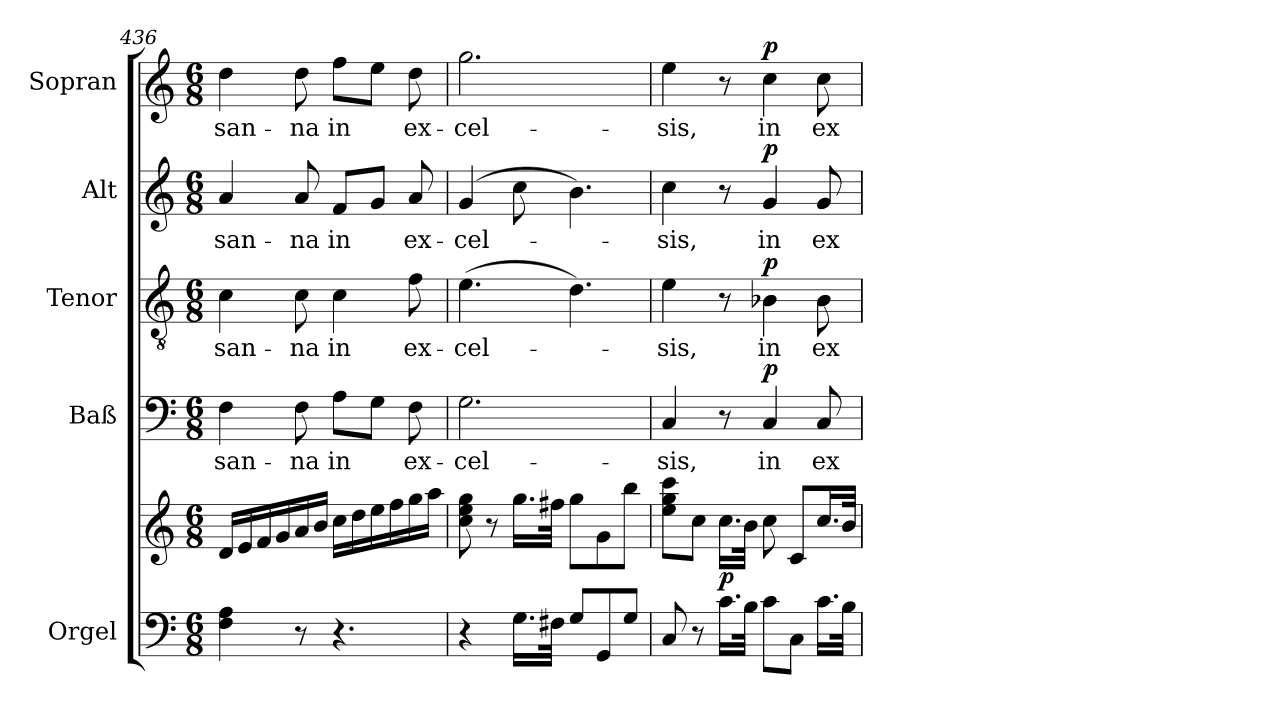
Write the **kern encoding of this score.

**kern	**kern	**dynam	**kern	**text	**dynam	**kern	**text	**dynam	**kern	**text	**dynam	**kern	**text	**dynam
*part5	*part5	*part5	*part4	*part4	*part4	*part3	*part3	*part3	*part2	*part2	*part2	*part1	*part1	*part1
*staff6	*staff5	*staff5/6	*staff4	*staff4	*staff4	*staff3	*staff3	*staff3	*staff2	*staff2	*staff2	*staff1	*staff1	*staff1
*I"Orgel	*	*	*I"Baß	*	*	*I"Tenor	*	*	*I"Alt	*	*	*I"Sopran	*	*
*I'Org.	*	*	*	*	*	*	*	*	*	*	*	*	*	*
!!LO:LB:g=z
*clefF4	*clefG2	*	*clefF4	*	*	*clefGv2	*	*	*clefG2	*	*	*clefG2	*	*
*k[]	*k[]	*	*k[]	*	*	*k[]	*	*	*k[]	*	*	*k[]	*	*
*C:	*C:	*	*C:	*	*	*C:	*	*	*C:	*	*	*C:	*	*
*M6/8	*M6/8	*	*M6/8	*	*	*M6/8	*	*	*M6/8	*	*	*M6/8	*	*
=436	=436	=436	=436	=436	=436	=436	=436	=436	=436	=436	=436	=436	=436	=436
!	!	!	!	!LO:LY:b	!	!	!LO:LY:b	!	!	!LO:LY:b	!	!	!LO:LY:b	!
4F\ 4A\	16d/LL	.	4F\	-san-	.	4c\	-san-	.	4a/	-san-	.	4dd\	-san-	.
.	16e/	.	.	.	.	.	.	.	.	.	.	.	.	.
.	16f/	.	.	.	.	.	.	.	.	.	.	.	.	.
.	16g/	.	.	.	.	.	.	.	.	.	.	.	.	.
!	!	!	!	!LO:LY:b	!	!	!LO:LY:b	!	!	!LO:LY:b	!	!	!LO:LY:b	!
8r	16a/	.	8F\	-na	.	8c\	-na	.	8a/	-na	.	8dd\	-na	.
.	16b/JJ	.	.	.	.	.	.	.	.	.	.	.	.	.
!	!	!	!	!LO:LY:b	!	!	!LO:LY:b	!	!	!LO:LY:b	!	!	!LO:LY:b	!
4.r	16cc\LL	.	8A\L	in	.	4c\	in	.	8f/L	in	.	8ff\L	in	.
.	16dd\	.	.	.	.	.	.	.	.	.	.	.	.	.
.	16ee\	.	8G\J	.	.	.	.	.	8g/J	.	.	8ee\J	.	.
.	16ff\	.	.	.	.	.	.	.	.	.	.	.	.	.
!	!	!	!	!LO:LY:b	!	!	!LO:LY:b	!	!	!LO:LY:b	!	!	!LO:LY:b	!
.	16gg\	.	8F\	ex-	.	8f\	ex-	.	8a/	ex-	.	8dd\	ex-	.
.	16aa\JJ	.	.	.	.	.	.	.	.	.	.	.	.	.
=437	=437	=437	=437	=437	=437	=437	=437	=437	=437	=437	=437	=437	=437	=437
!	!	!	!	!LO:LY:b	!	!	!LO:LY:b	!	!	!LO:LY:b	!	!	!LO:LY:b	!
4r	8cc\ 8ee\ 8gg\	.	2.G\	-cel-	.	(>4.e\	-cel-	.	(4g/	-cel-	.	2.gg\	-cel-	.
.	8r	.	.	.	.	.	.	.	.	.	.	.	.	.
16.G\LL	16.gg\LL	.	.	.	.	.	.	.	8cc\	.	.	.	.	.
32F#X\JJk	32ff#X\JJk	.	.	.	.	.	.	.	.	.	.	.	.	.
8G/L	8gg\L	.	.	.	.	4.d\)	.	.	4.b\)	.	.	.	.	.
8GG/	8g\	.	.	.	.	.	.	.	.	.	.	.	.	.
8G/J	8bb\J	.	.	.	.	.	.	.	.	.	.	.	.	.
=438	=438	=438	=438	=438	=438	=438	=438	=438	=438	=438	=438	=438	=438	=438
!	!	!	!	!LO:LY:b	!	!	!LO:LY:b	!	!	!LO:LY:b	!	!	!LO:LY:b	!
8C/	8ee\ 8gg\ 8ccc\L	.	4C/	-sis,	.	4e\	-sis,	.	4cc\	-sis,	.	4ee\	-sis,	.
8r	8cc\J	.	.	.	.	.	.	.	.	.	.	.	.	.
!	!	!LO:DY:b	!	!	!	!	!	!	!	!	!	!	!	!
16.c\LL	16.cc\LL	p	8r	.	.	8r	.	.	8r	.	.	8r	.	.
32B\JJk	32b\JJk	.	.	.	.	.	.	.	.	.	.	.	.	.
!	!	!	!	!LO:LY:b	!LO:DY:a	!	!LO:LY:b	!LO:DY:a	!	!LO:LY:b	!LO:DY:a	!	!LO:LY:b	!LO:DY:a
8c\L	8cc\	.	4C/	in	p	4B-X\	in	p	4g/	in	p	4cc\	in	p
8C\J	8c/L	.	.	.	.	.	.	.	.	.	.	.	.	.
!	!	!	!	!LO:LY:b	!	!	!LO:LY:b	!	!	!LO:LY:b	!	!	!LO:LY:b	!
16.c\LL	16.cc/L	.	8C/	ex-	.	8B-\	ex-	.	8g/	ex-	.	8cc\	ex-	.
32B\JJk	32b/JJk	.	.	.	.	.	.	.	.	.	.	.	.	.
=	=	=	=	=	=	=	=	=	=	=	=	=	=	=
*-	*-	*-	*-	*-	*-	*-	*-	*-	*-	*-	*-	*-	*-	*-
